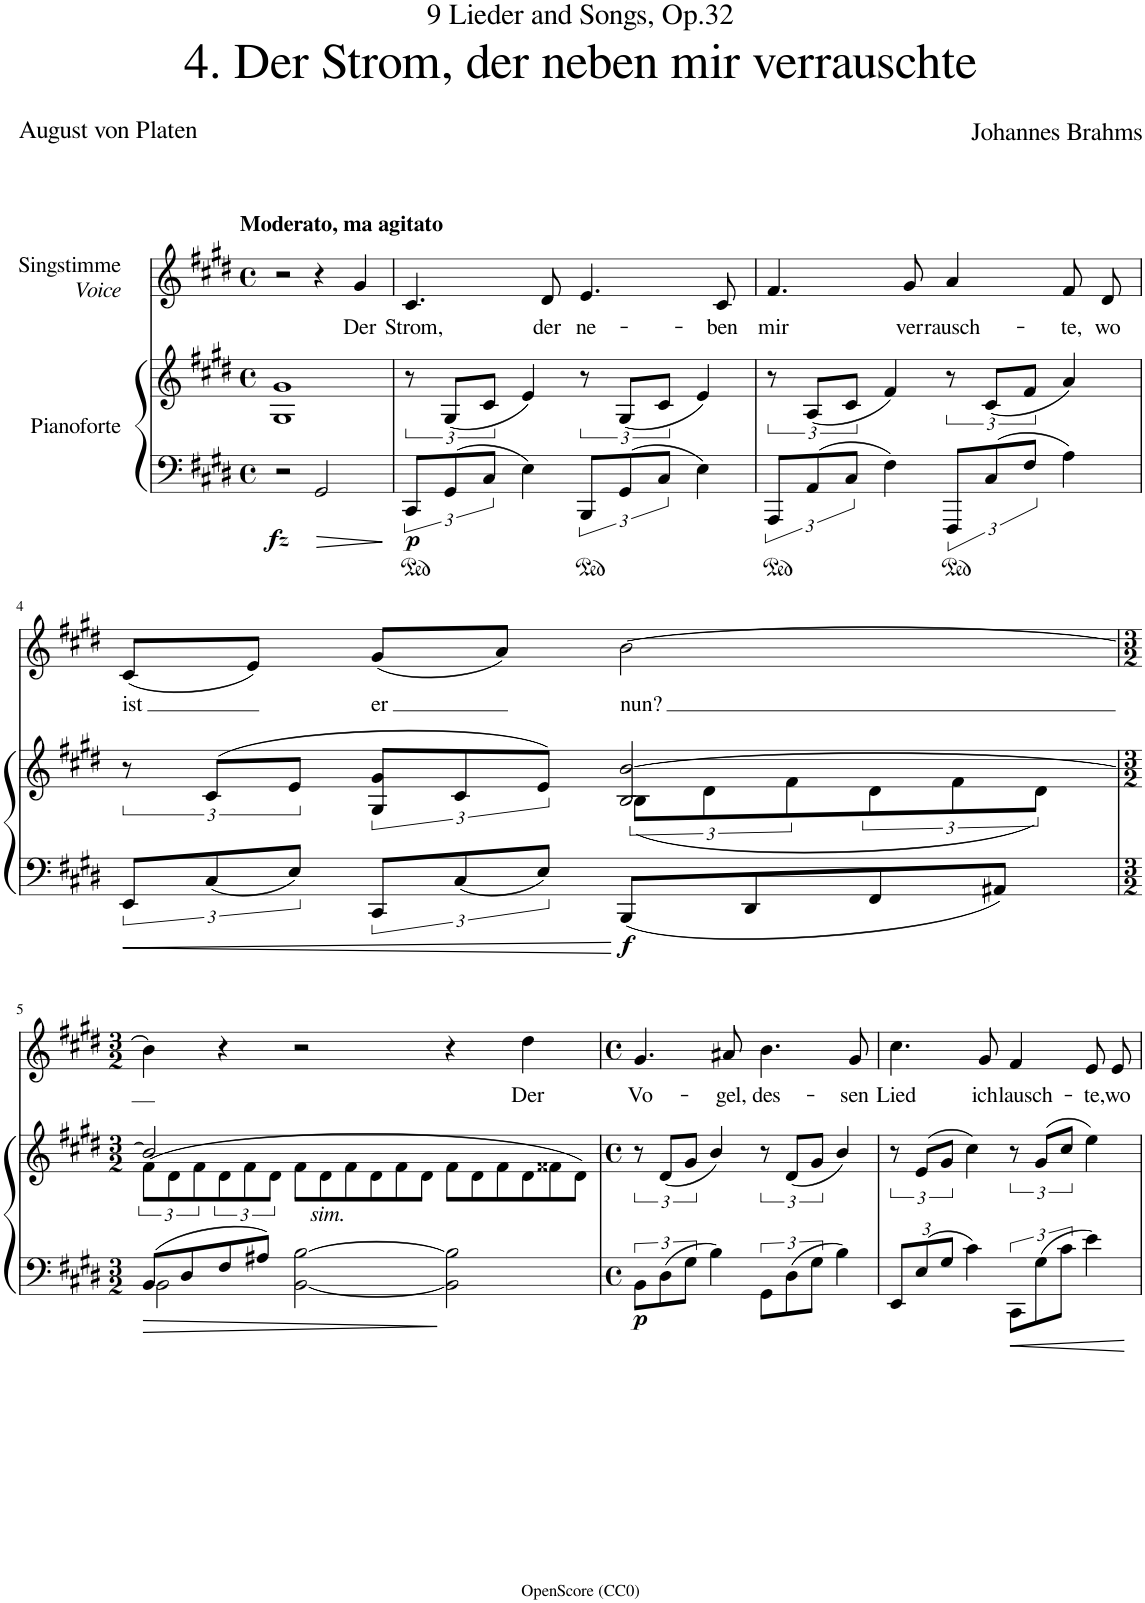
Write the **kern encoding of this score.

**kern	**kern	**dynam	**kern	**text
*part2	*part2	*part2	*part1	*part1
*staff3	*staff2	*staff2/3	*staff1	*staff1
*I"Pianoforte	*	*	*I"Singstimme Voice	*
*I'Pno	*	*	*	*
*clefF4	*clefG2	*	*clefG2	*
*k[f#c#g#d#]	*k[f#c#g#d#]	*	*k[f#c#g#d#]	*
*M4/4	*M4/4	*	*M4/4	*
*met(c)	*met(c)	*	*met(c)	*
=1	=1	=1	=1	=1
!	!	!	!LO:TX:a:B:t=Moderato, ma agitato	!
!	!	!LO:DY:b=2	!	!
2r	1G# 1g#	fz	2r	.
2GG#/	.	.	4r	.
!	!	!	!	!LO:LY:b
.	.	.	4g#/	Der
=2	=2	=2	=2	=2
!	!	!LO:DY:b=2	!	!LO:LY:b
12CC#/L	12r	p	4.c#/	Strom,
12GG#/	(12G#/L	.	.	.
12C#/J	12c#/J	.	.	.
4E\	4e/)	.	.	.
!	!	!	!	!LO:LY:b
.	.	.	8d#/	der
!	!	!	!	!LO:LY:b
12BBB/L	12r	.	4.e/	ne-
12GG#/	(12G#/L	.	.	.
12C#/J	12c#/J	.	.	.
4E\	4e/)	.	.	.
!	!	!	!	!LO:LY:b
.	.	.	8c#/	-ben
=3	=3	=3	=3	=3
!	!	!	!	!LO:LY:b
12AAA/L	12r	.	4.f#/	mir
12AA/	(12A/L	.	.	.
12C#/J	12c#/J	.	.	.
4F#\	4f#/)	.	.	.
!	!	!	!	!LO:LY:b
.	.	.	8g#/	ver
!	!	!	!	!LO:LY:b
12FFF#/L	12r	.	4a/	rausch-
12C#/	(12c#/L	.	.	.
12F#/J	12f#/J	.	.	.
!	!	!	!	!LO:LY:b
4A\	4a/)	.	8f#/	-te,
!	!	!	!	!LO:LY:b
.	.	.	8d#/	wo
!!LO:LB:g=z
=4	=4	=4	=4	=4
*	*^	*	*	*
!	!	!	!	!	!LO:LY:b
12EE/L	12r	2ryy	.	(8c#/L	ist
12C#/	(12c#/L	.	.	.	.
.	.	.	.	8e/J)	.
12E/J	12e/J	.	.	.	.
!	!	!	!	!	!LO:LY:b
12CC#/L	12G#/ 12g#/L	.	.	(8g#/L	er
12C#/	12c#/	.	.	.	.
.	.	.	.	8a/J)	.
12E/J	12e/J)	.	.	.	.
!	!	!	!LO:DY:b=2	!	!LO:LY:b
8BBB/L	2B/ [2b/	(12B\L	f	[2b\	nun?
.	.	12d#\	.	.	.
8DD#/	.	.	.	.	.
.	.	12f#\	.	.	.
8FF#/	.	12d#\	.	.	.
.	.	12f#\	.	.	.
8AA#X/J	.	.	.	.	.
.	.	12d#\J)	.	.	.
!!LO:LB:g=z
=5	=5	=5	=5	=5	=5
*M3/2	*M3/2	*	*	*M3/2	*
*^	*	*	*	*	*
8BB/L	2BB\	2b/]	(>12f#\L	.	4b\]	.
.	.	.	12d#\	.	.	.
8D#/	.	.	.	.	.	.
.	.	.	12f#\	.	.	.
8F#/	.	.	12d#\	.	4r	.
.	.	.	12f#\	.	.	.
8A#X/J	.	.	.	.	.	.
.	.	.	12d#\J	.	.	.
[2BB\ [>2B\	1ryy	2ryy	12f#\L	.	2r	.
!	!	!	!LO:TX:b:i:t=sim.	!	!	!
.	.	.	12d#\	.	.	.
.	.	.	12f#\	.	.	.
.	.	.	12d#\	.	.	.
.	.	.	12f#\	.	.	.
.	.	.	12d#\J	.	.	.
2BB\] 2B\]	.	2ryy	12f#\L	.	4r	.
.	.	.	12d#\	.	.	.
.	.	.	12f#\	.	.	.
!	!	!	!	!	!	!LO:LY:b
.	.	.	12d#\	.	4dd#\	Der
.	.	.	12f##X\	.	.	.
.	.	.	12d#\J)	.	.	.
*v	*v	*	*	*	*	*
*	*v	*v	*	*	*
=6	=6	=6	=6	=6
*M4/4	*M4/4	*	*M4/4	*
*met(c)	*met(c)	*	*met(c)	*
*	*^	*	*	*
!	!	!	!LO:DY:b=2	!	!LO:LY:b
*	*v	*v	*	*	*
12BB\L	12r	p	4.g#/	Vo-
12D#\	(<12d#/L	.	.	.
12G#\J	12g#/J	.	.	.
4B\	4b/)	.	.	.
!	!	!	!	!LO:LY:b
.	.	.	8a#X/	-gel,
!	!	!	!	!LO:LY:b
12GG#\L	12r	.	4.b\	des-
12D#\	(<12d#/L	.	.	.
12G#\J	12g#/J	.	.	.
4B\	4b/)	.	.	.
!	!	!	!	!LO:LY:b
.	.	.	8g#/	-sen
=7	=7	=7	=7	=7
*Xbrackettup	*	*	*	*
!	!	!	!	!LO:LY:b
12EE/L	12r	.	4.cc#\	Lied
12E/	(>12e/L	.	.	.
12G#/J	12g#/J	.	.	.
4c#\	4cc#\)	.	.	.
!	!	!	!	!LO:LY:b
.	.	.	8g#/	ich
*brackettup	*	*	*	*
!	!	!	!	!LO:LY:b
12CC#\L	12r	.	4f#/	lausch-
12G#\	(>12g#/L	.	.	.
12c#\J	12cc#/J	.	.	.
!	!	!	!	!LO:LY:b
4e\	4ee\)	.	8e/	-te,
!	!	!	!	!LO:LY:b
.	.	.	8e/	wo
=	=	=	=	=
*-	*-	*-	*-	*-
